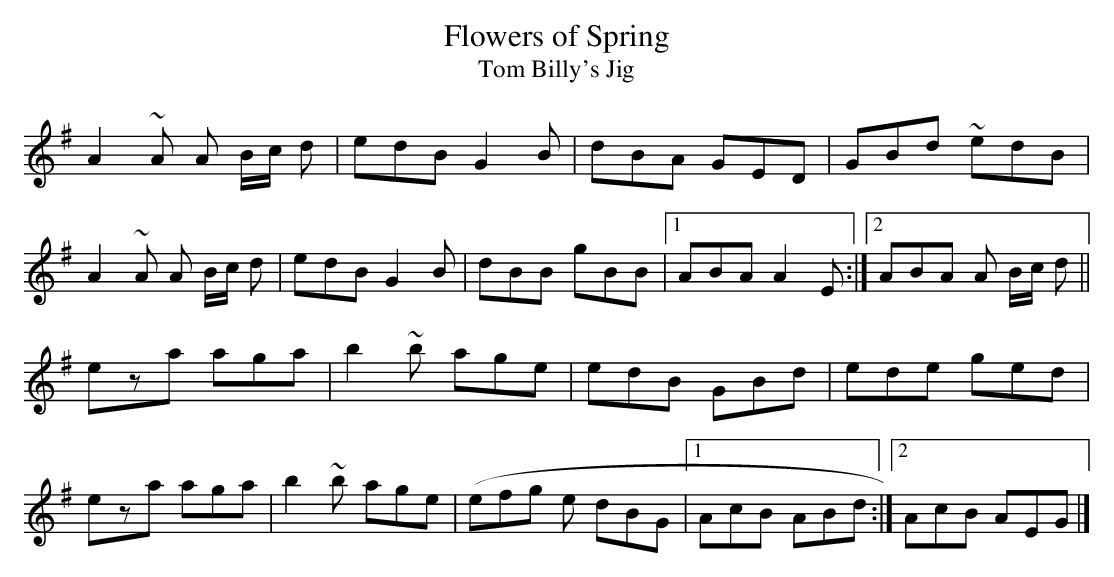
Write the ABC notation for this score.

X:1
T: Flowers of Spring
T: Tom Billy's Jig
K: Ador
A2~A A B/c/ d | edB G2B | dBA GED | GBd ~edB |
A2~A A B/c/ d | edB G2B | dBB gBB |1 ABA A2E :|2 ABA A B/c/ d ||
eza aga | b2~b age | edB GBd | ede ged |
eza aga | b2~b age | 3(efg e dBG |1 AcB ABd :|2 AcB AEG |]
